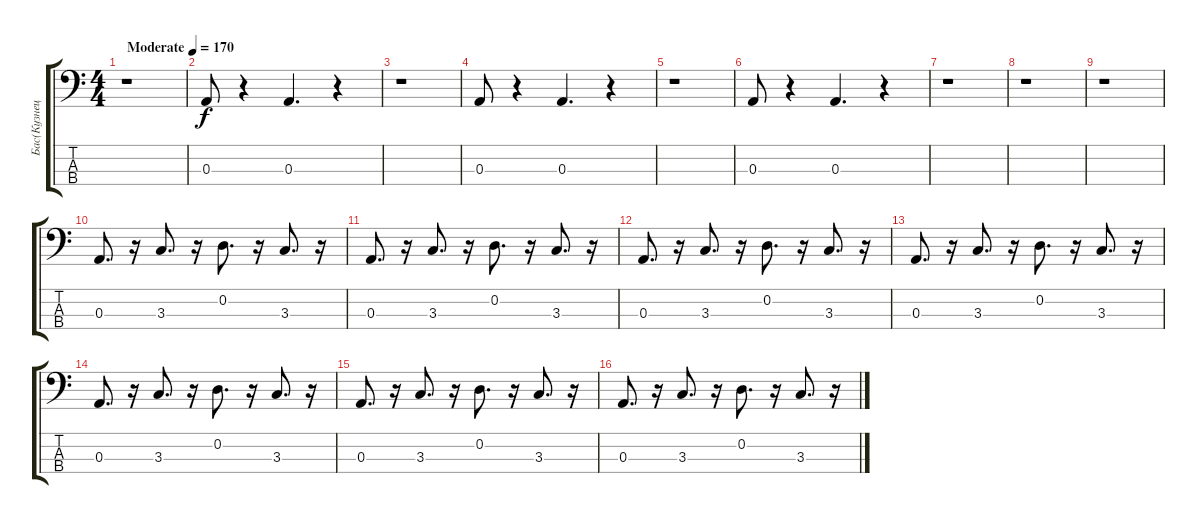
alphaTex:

\track ("Бас(Кузнецов)" "Бас(Кузнец") {instrument electricbassfinger}
\staff {score tabs}
\tuning (G2 D2 A1 E1) {hide}
\ts (4 4)
\tempo (170 "Moderate")
\clef f4
\ks c
r.1{dy f instrument electricbassfinger} |
0.3.8 r.4 0.3.4{d} r.4 |
r.1 |
0.3.8 r.4 0.3.4{d} r.4 |
r.1 |
0.3.8 r.4 0.3.4{d} r.4 |
r.1 |
r.1 |
r.1 |
0.3.8{d} r.16 3.3.8{d} r.16 0.2.8{d} r.16 3.3.8{d} r.16 |
0.3.8{d} r.16 3.3.8{d} r.16 0.2.8{d} r.16 3.3.8{d} r.16 |
0.3.8{d} r.16 3.3.8{d} r.16 0.2.8{d} r.16 3.3.8{d} r.16 |
0.3.8{d} r.16 3.3.8{d} r.16 0.2.8{d} r.16 3.3.8{d} r.16 |
0.3.8{d} r.16 3.3.8{d} r.16 0.2.8{d} r.16 3.3.8{d} r.16 |
0.3.8{d} r.16 3.3.8{d} r.16 0.2.8{d} r.16 3.3.8{d} r.16 |
0.3.8{d} r.16 3.3.8{d} r.16 0.2.8{d} r.16 3.3.8{d} r.16
